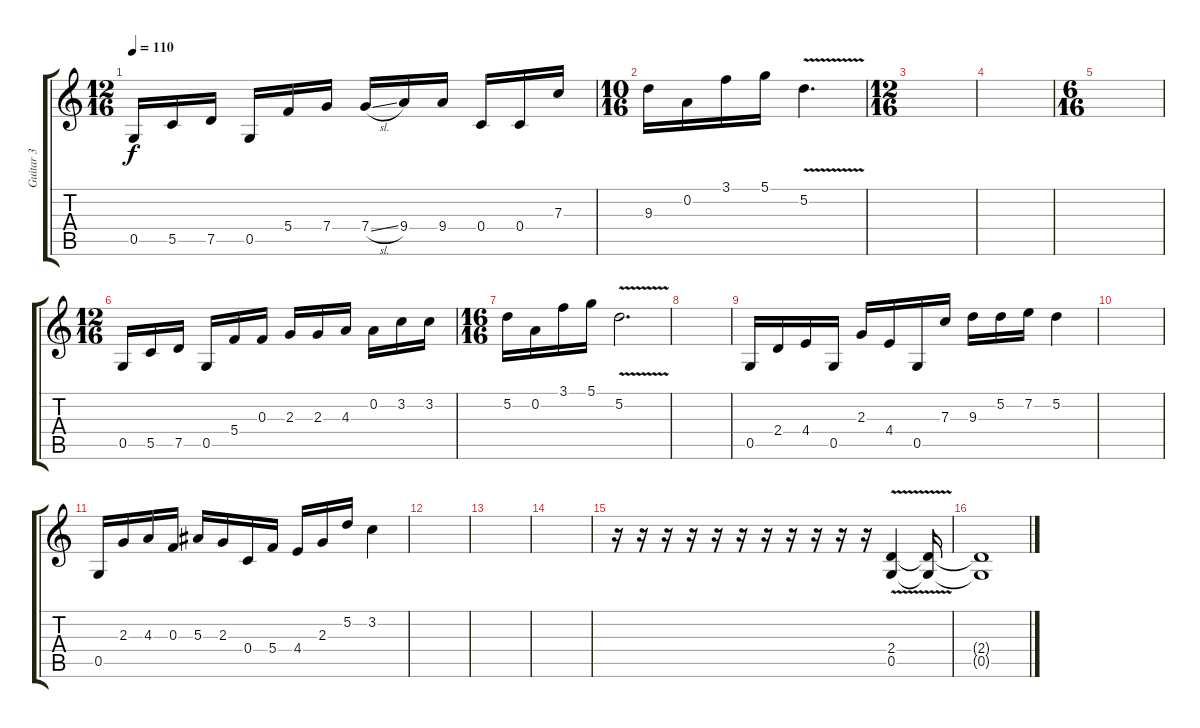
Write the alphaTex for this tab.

\track ("Guitar 3" "Guitar 3") {instrument distortionguitar}
\staff {score tabs}
\tuning (D4 A3 F3 C3 G2 D2) {hide}
\ts (12 16)
\tempo 110
\clef g2
\ks c
0.5.16{dy f} 5.5.16 7.5.16 0.5.16 5.4.16 7.4.16 7.4{sl}.16 9.4.16 9.4.16 0.4.16 0.4.16 7.3.16 |
\ts (10 16)
9.3.16 0.2.16 3.1.16 5.1.16 5.2{v}.4{d} |
\ts (12 16)
|
|
\ts (6 16)
|
\ts (12 16)
0.5.16 5.5.16 7.5.16 0.5.16 5.4.16 0.3.16 2.3.16 2.3.16 4.3.16 0.2.16 3.2.16 3.2.16 |
\ts (16 16)
5.2.16 0.2.16 3.1.16 5.1.16 5.2{v}.2{d} |
|
0.5.16 2.4.16 4.4.16 0.5.16 2.3.16 4.4.16 0.5.16 7.3.16 9.3.16 5.2.16 7.2.16 5.2.4 |
|
0.5.16 2.3.16 4.3.16 0.3.16 5.3.16 2.3.16 0.4.16 5.4.16 4.4.16 2.3.16 5.2.16 3.2.4 |
|
|
|
r.16 r.16 r.16 r.16 r.16 r.16 r.16 r.16 r.16 r.16 r.16 (2.4{v} 0.5).4 (2.4{t} 0.5{t}).16 |
(2.4{t} 0.5{t}).1
